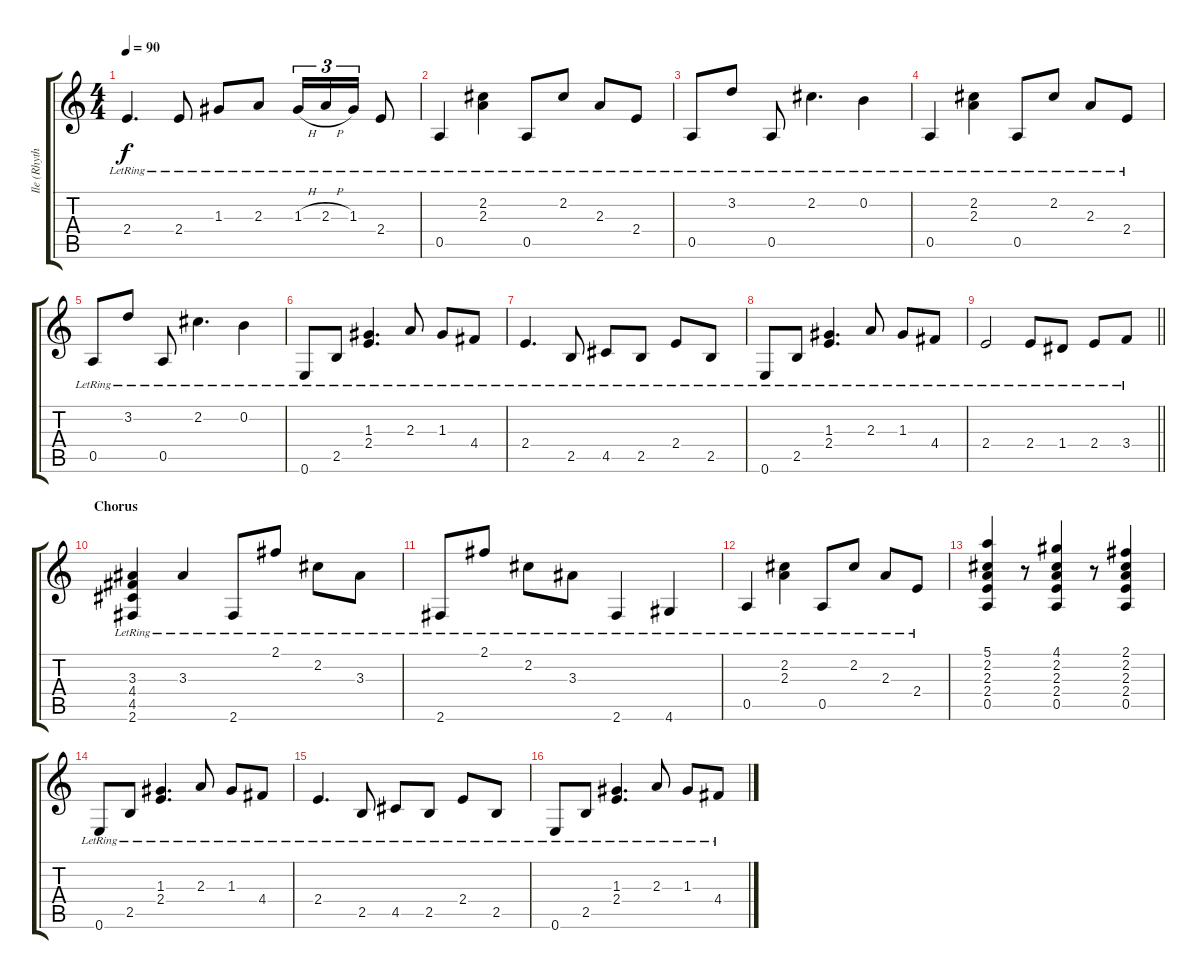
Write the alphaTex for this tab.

\track ("Ile (Rhythm)" "Ile (Rhyth") {instrument electricguitarclean}
\staff {score tabs}
\tuning (E4 B3 G3 D3 A2 E2) {hide}
\ts (4 4)
\tempo 90
\clef g2
\ks c
2.4{lr}.4{d dy f} 2.4{lr}.8 1.3{lr}.8 2.3{lr}.8 1.3{h lr}.16{tu (3 2)} 2.3{h lr}.16{tu (3 2)} 1.3{lr}.16{tu (3 2)} 2.4{lr}.8 |
0.5{lr}.4 (2.2{lr} 2.3{lr}).4 0.5{lr}.8 2.2{lr}.8 2.3{lr}.8 2.4{lr}.8 |
0.5{lr}.8 3.2{lr}.8 0.5{lr}.8 2.2{lr}.4{d} 0.2{lr}.4 |
0.5{lr}.4 (2.2{lr} 2.3{lr}).4 0.5{lr}.8 2.2{lr}.8 2.3{lr}.8 2.4{lr}.8 |
0.5{lr}.8 3.2{lr}.8 0.5{lr}.8 2.2{lr}.4{d} 0.2{lr}.4 |
0.6{lr}.8 2.5{lr}.8 (1.3{lr} 2.4).4{d} 2.3{lr}.8 1.3{lr}.8 4.4{lr}.8 |
2.4{lr}.4{d} 2.5{lr}.8 4.5{lr}.8 2.5{lr}.8 2.4{lr}.8 2.5{lr}.8 |
0.6{lr}.8 2.5{lr}.8 (1.3{lr} 2.4).4{d} 2.3{lr}.8 1.3{lr}.8 4.4{lr}.8 |
\barLineRight lightlight
2.4{lr}.2 2.4{lr}.8 1.4{lr}.8 2.4{lr}.8 3.4{lr}.8 |
\section ("" "Chorus")
(3.3{lr} 4.4{lr} 4.5{lr} 2.6{lr}).4 3.3{lr}.4 2.6{lr}.8 2.1{lr}.8 2.2{lr}.8 3.3{lr}.8 |
2.6{lr}.8 2.1{lr}.8 2.2{lr}.8 3.3{lr}.8 2.6{lr}.4 4.6{lr}.4 |
0.5{lr}.4 (2.2{lr} 2.3{lr}).4 0.5{lr}.8 2.2{lr}.8 2.3{lr}.8 2.4{lr}.8 |
(5.1 2.2 2.3 2.4 0.5).4 r.8 (4.1 2.2 2.3 2.4 0.5).4 r.8 (2.1 2.2 2.3 2.4 0.5).4 |
0.6{lr}.8 2.5{lr}.8 (1.3{lr} 2.4).4{d} 2.3{lr}.8 1.3{lr}.8 4.4{lr}.8 |
2.4{lr}.4{d} 2.5{lr}.8 4.5{lr}.8 2.5{lr}.8 2.4{lr}.8 2.5{lr}.8 |
0.6{lr}.8 2.5{lr}.8 (1.3{lr} 2.4).4{d} 2.3{lr}.8 1.3{lr}.8 4.4{lr}.8
